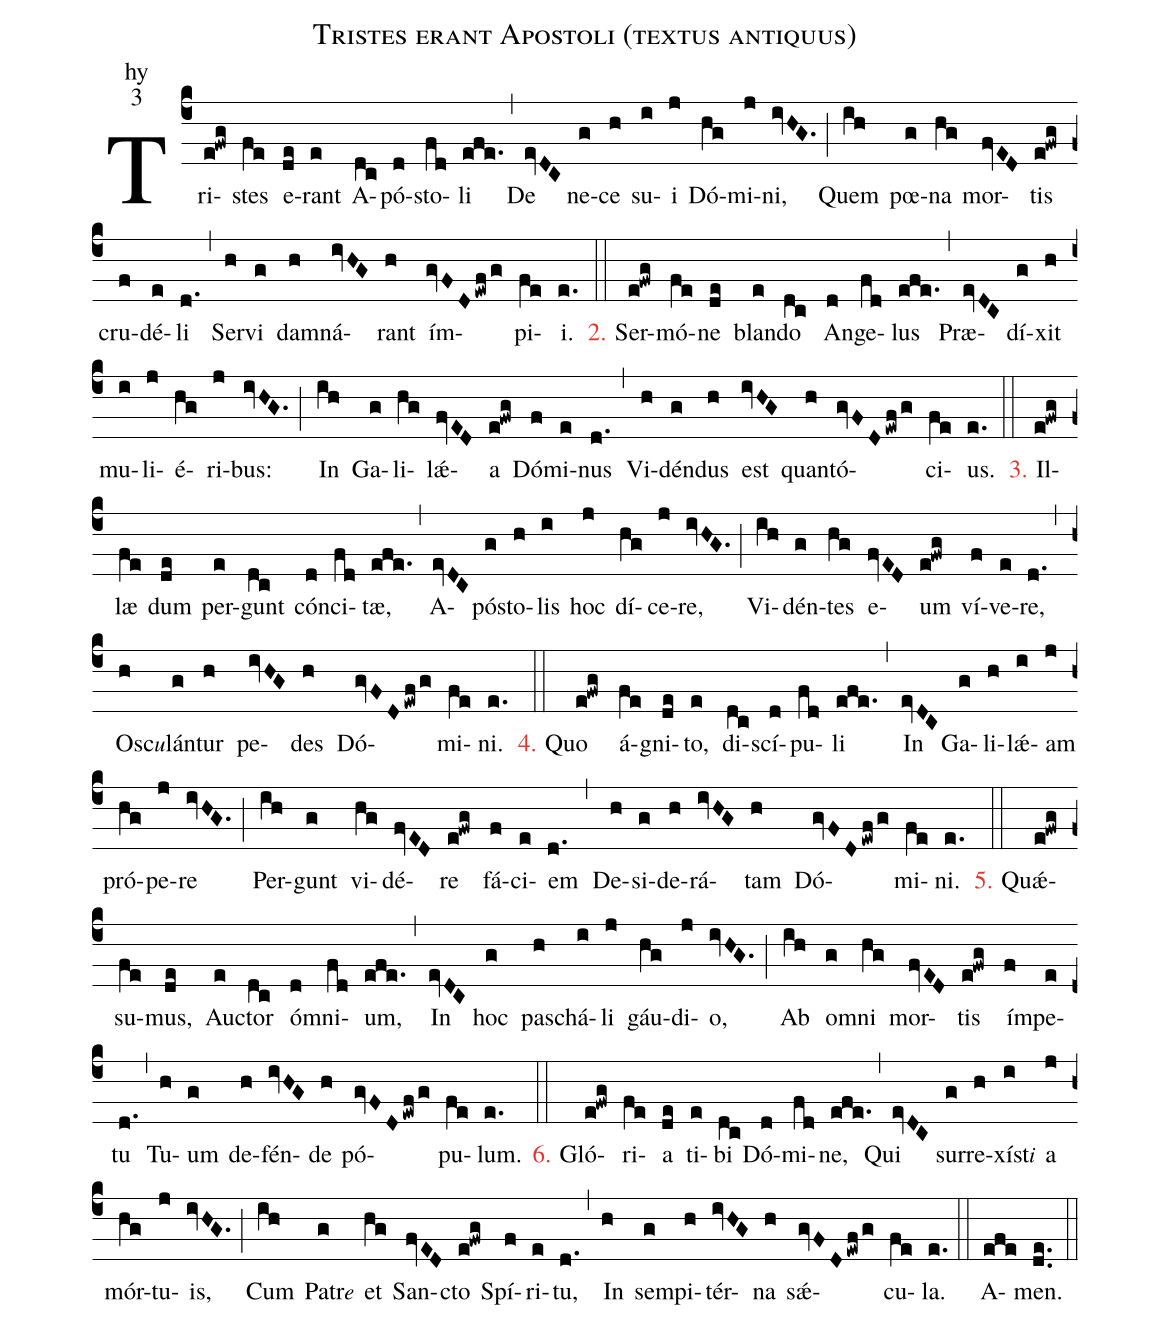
name:Tristes erant Apostoli (textus antiquus);
office-part:hy;
mode:3;
%%
(c4) Tri(e!fwg)stes(fe) e(de)rant(e) A(dc)pó(d)sto(fd)li(efe.) (,)
De(evDC) ne(g)ce(h) su(i)i(j) Dó(hg)mi(j)ni,(ivHG.) (;)
Quem(ih) pœ(g)na(hg) mor(fvED)tis(e!fwg) cru(f)dé(e)li(d.) (,)
Ser(h)vi(g) dam(h)ná(ivHG)rant(h) ím(gvFDewfg)pi(fe)i.(e.) (::)

<c>2.</c> Ser(e!fwg)mó(fe)ne(de) blan(e)do(dc) An(d)ge(fd)lus(efe.) (,)
Præ(evDC)dí(g)xit(h) mu(i)li(j)é(hg)ri(j)bus:(ivHG.) (;)
In(ih) Ga(g)li(hg)lǽ(fvED)a(e!fwg) Dó(f)mi(e)nus(d.) (,)
Vi(h)dén(g)dus(h) est(ivHG) quan(h)tó(gvFDewfg)ci(fe)us.(e.) (::)

<c>3.</c> Il(e!fwg)læ(fe) dum(de) per(e)gunt(dc) cón(d)ci(fd)tæ,(efe.) (,)
A(evDC)pó(g)sto(h)lis(i) hoc(j) dí(hg)ce(j)re,(ivHG.) (;)
Vi(ih)dén(g)tes(hg) e(fvED)um(e!fwg) ví(f)ve(e)re,(d.) (,)
O(h)sc<e>u</e>lán(g)tur(h) pe(ivHG)des(h) Dó(gvFDewfg)mi(fe)ni.(e.) (::)

<c>4.</c> Quo(e!fwg) á(fe)gni(de)to,(e) di(dc)scí(d)pu(fd)li(efe.) (,)
In(evDC) Ga(g)li(h)lǽ(i)am(j) pró(hg)pe(j)re(ivHG.) (;)
Per(ih)gunt(g) vi(hg)dé(fvED)re(e!fwg) fá(f)ci(e)em(d.) (,)
De(h)si(g)de(h)rá(ivHG)tam(h) Dó(gvFDewfg)mi(fe)ni.(e.) (::)

<c>5.</c> Quǽ(e!fwg)su(fe)mus,(de) Au(e)ctor(dc) óm(d)ni(fd)um,(efe.) (,)
In(evDC) hoc(g) pas(h)chá(i)li(j) gáu(hg)di(j)o,(ivHG.) (;)
Ab(ih) om(g)ni(hg) mor(fvED)tis(e!fwg) ím(f)pe(e)tu(d.) (,)
Tu(h)um(g) de(h)fén(ivHG)de(h) pó(gvFDewfg)pu(fe)lum.(e.) (::)

<c>6.</c> Gló(e!fwg)ri(fe)a(de) ti(e)bi(dc) Dó(d)mi(fd)ne,(efe.) (,)
Qui(evDC) sur(g)re(h)xíst<e>i</e>(i) a(j) mór(hg)tu(j)is,(ivHG.) (;)
Cum(ih) Patr<e>e</e>(g) et(hg) San(fvED)cto(e!fwg) Spí(f)ri(e)tu,(d.) (,)
In(h) sem(g)pi(h)tér(ivHG)na(h) sǽ(gvFDewfg)cu(fe)la.(e.) (::)
A(efe)men.(de..) (::)
